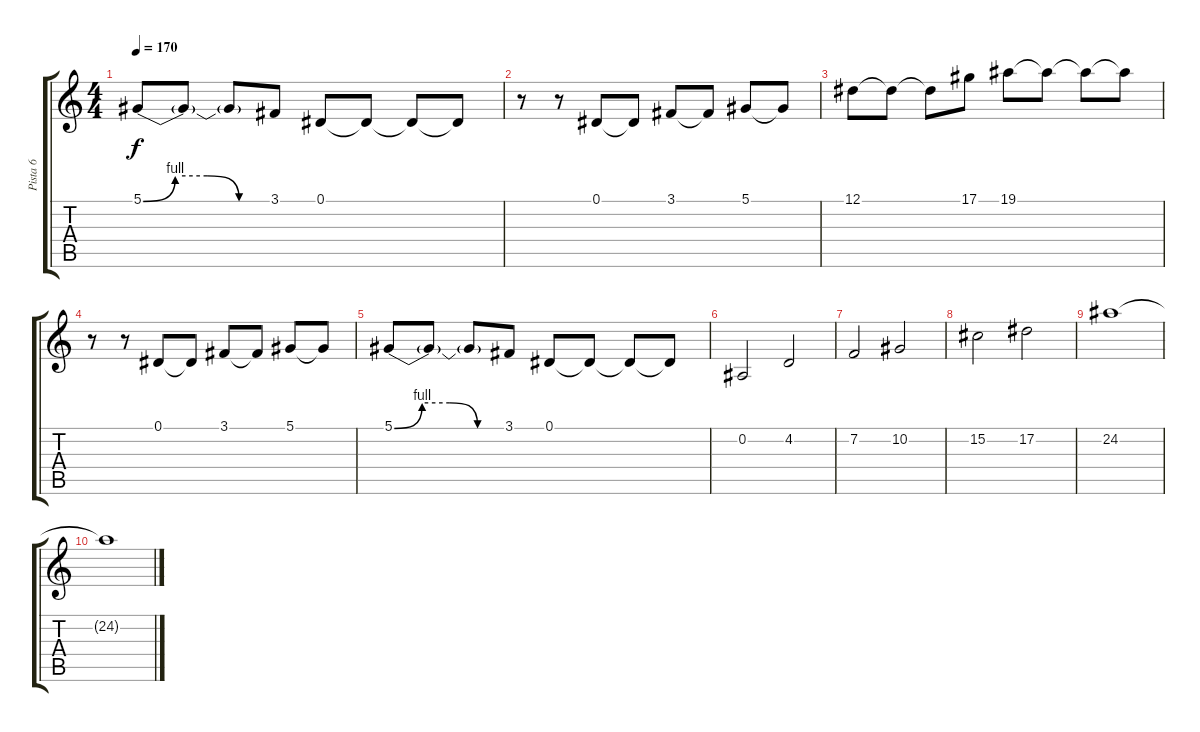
\track ("Pista 6" "Pista 6") {instrument frenchhorn}
\staff {score tabs}
\tuning (Eb4 Bb3 Gb3 Db3 Ab2 Eb2) {hide}
\ts (4 4)
\tempo 170
\clef g2
\ks c
5.1{be (custom 0 0 15 4 30 4 45 0 60 0)}.8{dy f} 5.1{t}.8 5.1{t}.8 3.1.8 0.1.8 0.1{t}.8 0.1{t}.8 0.1{t}.8 |
r.8 r.8 0.1.8 0.1{t}.8 3.1.8 3.1{t}.8 5.1.8 5.1{t}.8 |
12.1.8 12.1{t}.8 12.1{t}.8 17.1.8 19.1.8 19.1{t}.8 19.1{t}.8 19.1{t}.8 |
r.8 r.8 0.1.8 0.1{t}.8 3.1.8 3.1{t}.8 5.1.8 5.1{t}.8 |
5.1{be (custom 0 0 15 4 30 4 45 0 60 0)}.8 5.1{t}.8 5.1{t}.8 3.1.8 0.1.8 0.1{t}.8 0.1{t}.8 0.1{t}.8 |
0.2.2 4.2.2 |
7.2.2 10.2.2 |
15.2.2 17.2.2 |
24.2.1 |
24.2{t}.1
